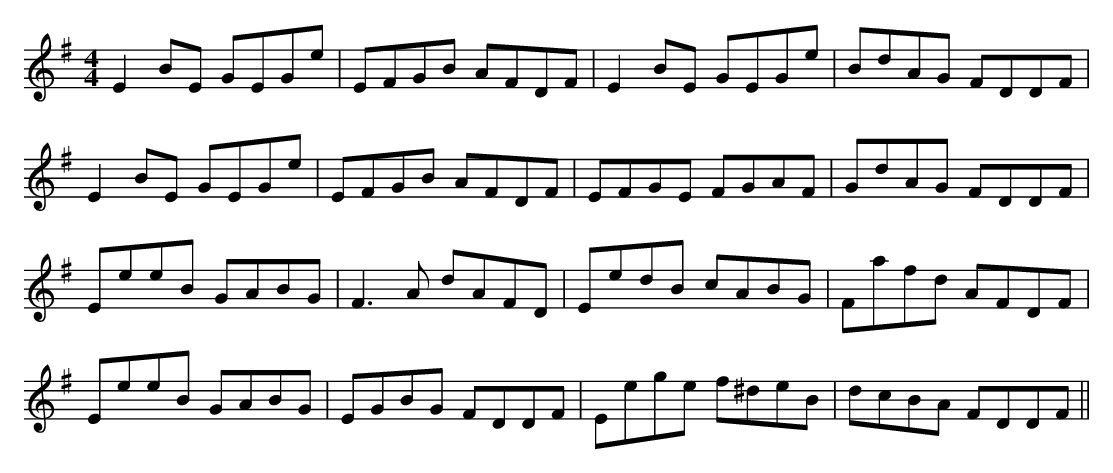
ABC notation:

X:1
M:4/4
K:Emin
E2BE GEGe|EFGB AFDF|E2BE GEGe|BdAG FDDF|
E2BE GEGe|EFGB AFDF|EFGE FGAF|GdAG FDDF|
EeeB GABG|F3A dAFD|EedB cABG|Fafd AFDF|
EeeB GABG|EGBG FDDF|Eege f^deB|dcBA FDDF||
